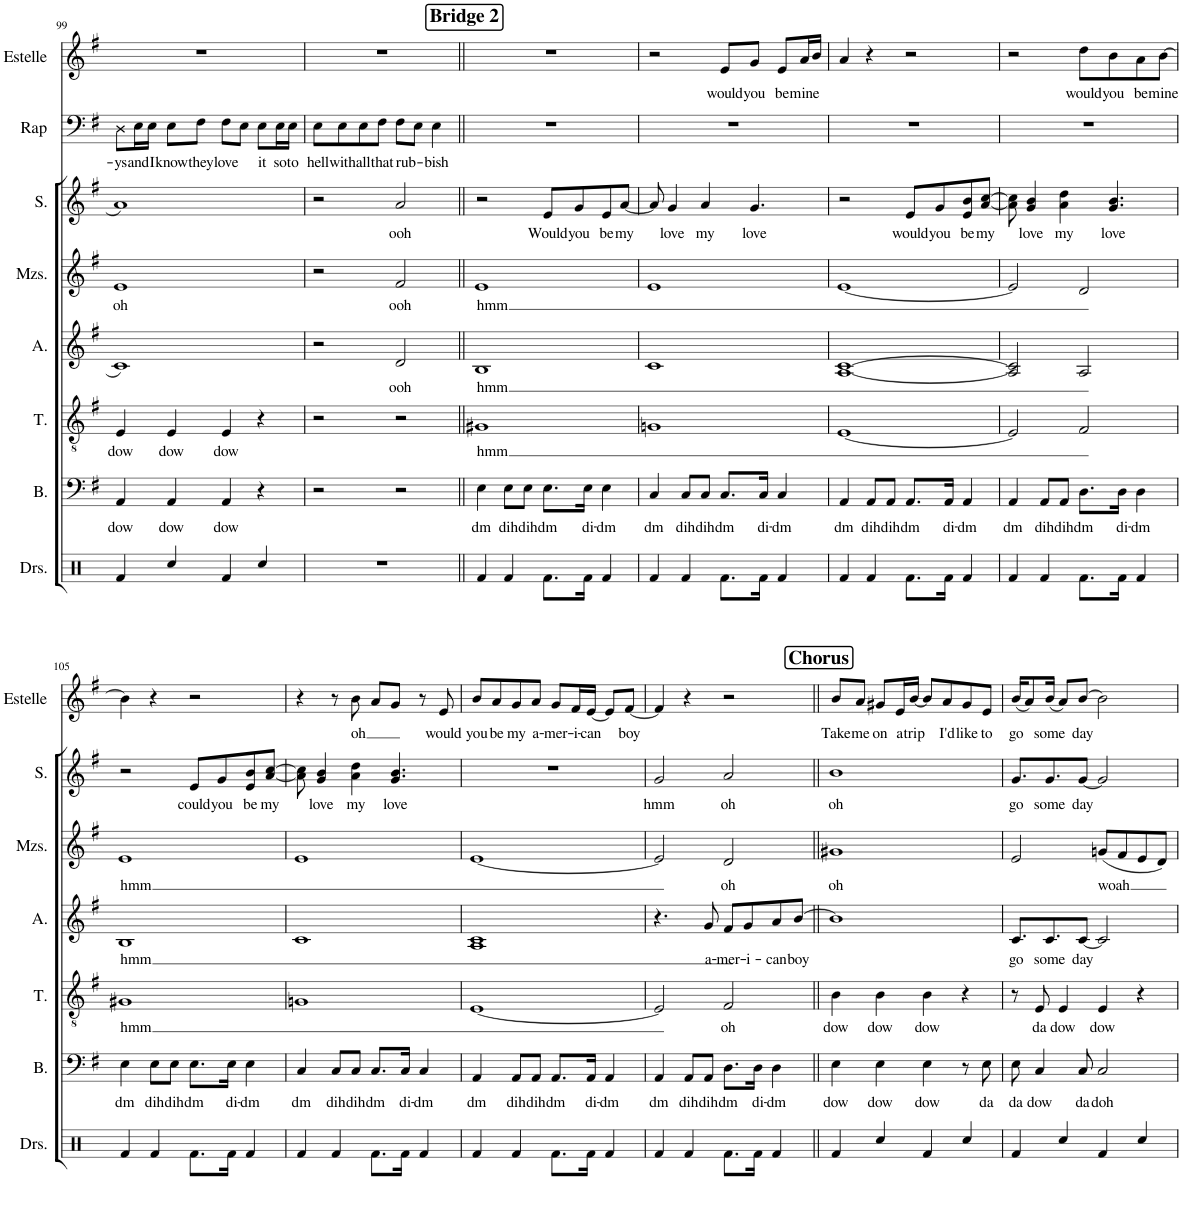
**kern	**text	**kern	**text	**kern	**text	**kern	**text	**kern	**text	**kern	**text	**kern	**text
*part7	*part7	*part6	*part6	*part5	*part5	*part4	*part4	*part3	*part3	*part2	*part2	*part1	*part1
*staff7	*staff7	*staff6	*staff6	*staff5	*staff5	*staff4	*staff4	*staff3	*staff3	*staff2	*staff2	*staff1	*staff1
*I"Bass	*	*I"Tenor	*	*I"Alto	*	*I"Mezzo-soprano	*	*I"Soprano	*	*I"Rap	*	*I"Estelle	*
*I'B.	*	*I'T.	*	*I'A.	*	*I'Mzs.	*	*I'S.	*	*I'Rap	*	*I'Estelle	*
!!LO:PB:g=z
*clefF4	*	*clefGv2	*	*clefG2	*	*clefG2	*	*clefG2	*	*clefF4	*	*clefG2	*
*k[f#]	*	*k[f#]	*	*k[f#]	*	*k[f#]	*	*k[f#]	*	*k[f#]	*	*k[f#]	*
*M4/4	*	*M4/4	*	*M4/4	*	*M4/4	*	*M4/4	*	*M4/4	*	*M4/4	*
=99	=99	=99	=99	=99	=99	=99	=99	=99	=99	=99	=99	=99	=99
!	!LO:LY:b	!	!LO:LY:b	!	!	!	!LO:LY:b	!	!	!	!LO:LY:b	!	!
4AA/	dow	4E/	dow	1c	.	1e	oh	1a	.	8D\L	-ys	1r	.
!	!	!	!	!	!	!	!	!	!	!	!LO:LY:b	!	!
.	.	.	.	.	.	.	.	.	.	16E\L	and	.	.
!	!	!	!	!	!	!	!	!	!	!	!LO:LY:b	!	!
.	.	.	.	.	.	.	.	.	.	16E\JJ	I	.	.
!	!LO:LY:b	!	!LO:LY:b	!	!	!	!	!	!	!	!LO:LY:b	!	!
4AA/	dow	4E/	dow	.	.	.	.	.	.	8E\L	know	.	.
!	!	!	!	!	!	!	!	!	!	!	!LO:LY:b	!	!
.	.	.	.	.	.	.	.	.	.	8F#\J	they	.	.
!	!LO:LY:b	!	!LO:LY:b	!	!	!	!	!	!	!	!LO:LY:b	!	!
4AA/	dow	4E/	dow	.	.	.	.	.	.	8F#\L	love	.	.
.	.	.	.	.	.	.	.	.	.	8E\J	.	.	.
!	!	!	!	!	!	!	!	!	!	!	!LO:LY:b	!	!
4r	.	4r	.	.	.	.	.	.	.	8E\L	it	.	.
!	!	!	!	!	!	!	!	!	!	!	!LO:LY:b	!	!
.	.	.	.	.	.	.	.	.	.	16E\L	so	.	.
!	!	!	!	!	!	!	!	!	!	!	!LO:LY:b	!	!
.	.	.	.	.	.	.	.	.	.	16E\JJ	to	.	.
=100	=100	=100	=100	=100	=100	=100	=100	=100	=100	=100	=100	=100	=100
!	!	!	!	!	!	!	!	!	!	!	!LO:LY:b	!	!
2r	.	2r	.	2r	.	2r	.	2r	.	8E\L	hell	1r	.
!	!	!	!	!	!	!	!	!	!	!	!LO:LY:b	!	!
.	.	.	.	.	.	.	.	.	.	8E\	with	.	.
!	!	!	!	!	!	!	!	!	!	!	!LO:LY:b	!	!
.	.	.	.	.	.	.	.	.	.	8E\	all	.	.
!	!	!	!	!	!	!	!	!	!	!	!LO:LY:b	!	!
.	.	.	.	.	.	.	.	.	.	8F#\J	that	.	.
!	!	!	!	!	!LO:LY:b	!	!LO:LY:b	!	!LO:LY:b	!	!LO:LY:b	!	!
2r	.	2r	.	2d/	ooh	2f#/	ooh	2a/	ooh	8F#\L	rub-	.	.
.	.	.	.	.	.	.	.	.	.	8E\J	.	.	.
!	!	!	!	!	!	!	!	!	!	!	!LO:LY:b	!	!
.	.	.	.	.	.	.	.	.	.	4E\	-bish	.	.
!!LO:REH:place=s1:a:B:cj:fs=14:t=Bridge 2
=101||	=101||	=101||	=101||	=101||	=101||	=101||	=101||	=101||	=101||	=101||	=101||	=101||	=101||
!	!LO:LY:b	!	!LO:LY:b	!	!LO:LY:b	!	!LO:LY:b	!	!	!	!	!	!
4E\	dm	1G#X	hmm	1B	hmm	1e	hmm	2r	.	1r	.	1r	.
!	!LO:LY:b	!	!	!	!	!	!	!	!	!	!	!	!
8E\L	dih	.	.	.	.	.	.	.	.	.	.	.	.
!	!LO:LY:b	!	!	!	!	!	!	!	!	!	!	!	!
8E\J	dih	.	.	.	.	.	.	.	.	.	.	.	.
!	!LO:LY:b	!	!	!	!	!	!	!	!LO:LY:b	!	!	!	!
8.E\L	dm	.	.	.	.	.	.	8e/L	Would	.	.	.	.
!	!	!	!	!	!	!	!	!	!LO:LY:b	!	!	!	!
.	.	.	.	.	.	.	.	8g/	you	.	.	.	.
!	!LO:LY:b	!	!	!	!	!	!	!	!	!	!	!	!
16E\Jk	di-	.	.	.	.	.	.	.	.	.	.	.	.
!	!LO:LY:b	!	!	!	!	!	!	!	!LO:LY:b	!	!	!	!
4E\	-dm	.	.	.	.	.	.	8e/	be	.	.	.	.
!	!	!	!	!	!	!	!	!	!LO:LY:b	!	!	!	!
.	.	.	.	.	.	.	.	[8a/J	my	.	.	.	.
=102	=102	=102	=102	=102	=102	=102	=102	=102	=102	=102	=102	=102	=102
!	!LO:LY:b	!	!	!	!	!	!	!	!	!	!	!	!
4C/	dm	1Gn	.	1c	.	1e	.	8a/]	.	1r	.	2r	.
!	!	!	!	!	!	!	!	!	!LO:LY:b	!	!	!	!
.	.	.	.	.	.	.	.	4g/	love	.	.	.	.
!	!LO:LY:b	!	!	!	!	!	!	!	!	!	!	!	!
8C/L	dih	.	.	.	.	.	.	.	.	.	.	.	.
!	!LO:LY:b	!	!	!	!	!	!	!	!LO:LY:b	!	!	!	!
8C/J	dih	.	.	.	.	.	.	4a/	my	.	.	.	.
!	!LO:LY:b	!	!	!	!	!	!	!	!	!	!	!	!LO:LY:b
8.C/L	dm	.	.	.	.	.	.	.	.	.	.	8e/L	would
!	!	!	!	!	!	!	!	!	!LO:LY:b	!	!	!	!LO:LY:b
.	.	.	.	.	.	.	.	4.g/	love	.	.	8g/J	you
!	!LO:LY:b	!	!	!	!	!	!	!	!	!	!	!	!
16C/Jk	di-	.	.	.	.	.	.	.	.	.	.	.	.
!	!LO:LY:b	!	!	!	!	!	!	!	!	!	!	!	!LO:LY:b
4C/	-dm	.	.	.	.	.	.	.	.	.	.	8e/L	be
!	!	!	!	!	!	!	!	!	!	!	!	!	!LO:LY:b
.	.	.	.	.	.	.	.	.	.	.	.	16a/L	mine
.	.	.	.	.	.	.	.	.	.	.	.	16b/JJ	.
=103	=103	=103	=103	=103	=103	=103	=103	=103	=103	=103	=103	=103	=103
!	!LO:LY:b	!	!	!	!	!	!	!	!	!	!	!	!
4AA/	dm	[1E	.	[1A [1c	.	[1e	.	2r	.	1r	.	4a/	.
!	!LO:LY:b	!	!	!	!	!	!	!	!	!	!	!	!
8AA/L	dih	.	.	.	.	.	.	.	.	.	.	4r	.
!	!LO:LY:b	!	!	!	!	!	!	!	!	!	!	!	!
8AA/J	dih	.	.	.	.	.	.	.	.	.	.	.	.
!	!LO:LY:b	!	!	!	!	!	!	!	!LO:LY:b	!	!	!	!
8.AA/L	dm	.	.	.	.	.	.	8e/L	would	.	.	2r	.
!	!	!	!	!	!	!	!	!	!LO:LY:b	!	!	!	!
.	.	.	.	.	.	.	.	8g/	you	.	.	.	.
!	!LO:LY:b	!	!	!	!	!	!	!	!	!	!	!	!
16AA/Jk	di-	.	.	.	.	.	.	.	.	.	.	.	.
!	!LO:LY:b	!	!	!	!	!	!	!	!LO:LY:b	!	!	!	!
4AA/	-dm	.	.	.	.	.	.	8e/ 8b/	be	.	.	.	.
!	!	!	!	!	!	!	!	!	!LO:LY:b	!	!	!	!
.	.	.	.	.	.	.	.	[8a/ [8cc/J	my	.	.	.	.
=104	=104	=104	=104	=104	=104	=104	=104	=104	=104	=104	=104	=104	=104
!	!LO:LY:b	!	!	!	!	!	!	!	!	!	!	!	!
4AA/	dm	2E/]	.	2A/] 2c/]	.	2e/]	.	8a\] 8cc\]	.	1r	.	2r	.
!	!	!	!	!	!	!	!	!	!LO:LY:b	!	!	!	!
.	.	.	.	.	.	.	.	4g/ 4b/	love	.	.	.	.
!	!LO:LY:b	!	!	!	!	!	!	!	!	!	!	!	!
8AA/L	dih	.	.	.	.	.	.	.	.	.	.	.	.
!	!LO:LY:b	!	!	!	!	!	!	!	!LO:LY:b	!	!	!	!
8AA/J	dih	.	.	.	.	.	.	4a\ 4dd\	my	.	.	.	.
!	!LO:LY:b	!	!	!	!	!	!	!	!	!	!	!	!LO:LY:b
8.D\L	dm	2F#/	.	2A/	.	2d/	.	.	.	.	.	8dd\L	would
!	!	!	!	!	!	!	!	!	!LO:LY:b	!	!	!	!LO:LY:b
.	.	.	.	.	.	.	.	4.g/ 4.b/	love	.	.	8b\	you
!	!LO:LY:b	!	!	!	!	!	!	!	!	!	!	!	!
16D\Jk	di-	.	.	.	.	.	.	.	.	.	.	.	.
!	!LO:LY:b	!	!	!	!	!	!	!	!	!	!	!	!LO:LY:b
4D\	-dm	.	.	.	.	.	.	.	.	.	.	8a\	be
!	!	!	!	!	!	!	!	!	!	!	!	!	!LO:LY:b
.	.	.	.	.	.	.	.	.	.	.	.	[8b\J	mine
!!LO:LB:g=z
=105	=105	=105	=105	=105	=105	=105	=105	=105	=105	=105	=105	=105	=105
!	!LO:LY:b	!	!LO:LY:b	!	!LO:LY:b	!	!LO:LY:b	!	!	!	!	!	!
4E\	dm	1G#X	hmm	1B	hmm	1e	hmm	2r	.	1r	.	4b\]	.
!	!LO:LY:b	!	!	!	!	!	!	!	!	!	!	!	!
8E\L	dih	.	.	.	.	.	.	.	.	.	.	4r	.
!	!LO:LY:b	!	!	!	!	!	!	!	!	!	!	!	!
8E\J	dih	.	.	.	.	.	.	.	.	.	.	.	.
!	!LO:LY:b	!	!	!	!	!	!	!	!LO:LY:b	!	!	!	!
8.E\L	dm	.	.	.	.	.	.	8e/L	could	.	.	2r	.
!	!	!	!	!	!	!	!	!	!LO:LY:b	!	!	!	!
.	.	.	.	.	.	.	.	8g/	you	.	.	.	.
!	!LO:LY:b	!	!	!	!	!	!	!	!	!	!	!	!
16E\Jk	di-	.	.	.	.	.	.	.	.	.	.	.	.
!	!LO:LY:b	!	!	!	!	!	!	!	!LO:LY:b	!	!	!	!
4E\	-dm	.	.	.	.	.	.	8e/ 8b/	be	.	.	.	.
!	!	!	!	!	!	!	!	!	!LO:LY:b	!	!	!	!
.	.	.	.	.	.	.	.	[8a/ [8cc/J	my	.	.	.	.
=106	=106	=106	=106	=106	=106	=106	=106	=106	=106	=106	=106	=106	=106
!	!LO:LY:b	!	!	!	!	!	!	!	!	!	!	!	!
4C/	dm	1Gn	.	1c	.	1e	.	8a\] 8cc\]	.	1r	.	4r	.
!	!	!	!	!	!	!	!	!	!LO:LY:b	!	!	!	!
.	.	.	.	.	.	.	.	4g/ 4b/	love	.	.	.	.
!	!LO:LY:b	!	!	!	!	!	!	!	!	!	!	!	!
8C/L	dih	.	.	.	.	.	.	.	.	.	.	8r	.
!	!LO:LY:b	!	!	!	!	!	!	!	!LO:LY:b	!	!	!	!LO:LY:b
8C/J	dih	.	.	.	.	.	.	4a\ 4dd\	my	.	.	8b\	oh
!	!LO:LY:b	!	!	!	!	!	!	!	!	!	!	!	!
8.C/L	dm	.	.	.	.	.	.	.	.	.	.	8a/L	.
!	!	!	!	!	!	!	!	!	!LO:LY:b	!	!	!	!
.	.	.	.	.	.	.	.	4.g/ 4.b/	love	.	.	8g/J	.
!	!LO:LY:b	!	!	!	!	!	!	!	!	!	!	!	!
16C/Jk	di-	.	.	.	.	.	.	.	.	.	.	.	.
!	!LO:LY:b	!	!	!	!	!	!	!	!	!	!	!	!
4C/	-dm	.	.	.	.	.	.	.	.	.	.	8r	.
!	!	!	!	!	!	!	!	!	!	!	!	!	!LO:LY:b
.	.	.	.	.	.	.	.	.	.	.	.	8e/	would
=107	=107	=107	=107	=107	=107	=107	=107	=107	=107	=107	=107	=107	=107
!	!LO:LY:b	!	!	!	!	!	!	!	!	!	!	!	!LO:LY:b
4AA/	dm	[1E	.	1A 1c	.	[1e	.	1r	.	1r	.	8b/L	you
!	!	!	!	!	!	!	!	!	!	!	!	!	!LO:LY:b
.	.	.	.	.	.	.	.	.	.	.	.	8a/	be
!	!LO:LY:b	!	!	!	!	!	!	!	!	!	!	!	!LO:LY:b
8AA/L	dih	.	.	.	.	.	.	.	.	.	.	8g/	my
!	!LO:LY:b	!	!	!	!	!	!	!	!	!	!	!	!LO:LY:b
8AA/J	dih	.	.	.	.	.	.	.	.	.	.	8a/J	a-
!	!LO:LY:b	!	!	!	!	!	!	!	!	!	!	!	!LO:LY:b
8.AA/L	dm	.	.	.	.	.	.	.	.	.	.	8g/L	-mer-
!	!	!	!	!	!	!	!	!	!	!	!	!	!LO:LY:b
.	.	.	.	.	.	.	.	.	.	.	.	16f#/L	-i-
!	!LO:LY:b	!	!	!	!	!	!	!	!	!	!	!	!LO:LY:b
16AA/Jk	di-	.	.	.	.	.	.	.	.	.	.	[16e/JJ	-can
!	!LO:LY:b	!	!	!	!	!	!	!	!	!	!	!	!
4AA/	-dm	.	.	.	.	.	.	.	.	.	.	8e/L]	.
!	!	!	!	!	!	!	!	!	!	!	!	!	!LO:LY:b
.	.	.	.	.	.	.	.	.	.	.	.	[8f#/J	boy
=108	=108	=108	=108	=108	=108	=108	=108	=108	=108	=108	=108	=108	=108
!	!LO:LY:b	!	!	!	!	!	!	!	!LO:LY:b	!	!	!	!
4AA/	dm	2E/]	.	4.r	.	2e/]	.	2g/	hmm	1r	.	4f#/]	.
!	!LO:LY:b	!	!	!	!	!	!	!	!	!	!	!	!
8AA/L	dih	.	.	.	.	.	.	.	.	.	.	4r	.
!	!LO:LY:b	!	!	!	!LO:LY:b	!	!	!	!	!	!	!	!
8AA/J	dih	.	.	8g/	a-	.	.	.	.	.	.	.	.
!	!LO:LY:b	!	!LO:LY:b	!	!LO:LY:b	!	!LO:LY:b	!	!LO:LY:b	!	!	!	!
8.D\L	dm	2F#/	oh	8f#/L	-mer-	2d/	oh	2a/	oh	.	.	2r	.
!	!	!	!	!	!LO:LY:b	!	!	!	!	!	!	!	!
.	.	.	.	8g/	-i-	.	.	.	.	.	.	.	.
!	!LO:LY:b	!	!	!	!	!	!	!	!	!	!	!	!
16D\Jk	di-	.	.	.	.	.	.	.	.	.	.	.	.
!	!LO:LY:b	!	!	!	!LO:LY:b	!	!	!	!	!	!	!	!
4D\	-dm	.	.	8a/	-can	.	.	.	.	.	.	.	.
!	!	!	!	!	!LO:LY:b	!	!	!	!	!	!	!	!
.	.	.	.	[8b/J	boy	.	.	.	.	.	.	.	.
!!LO:REH:place=s1:a:B:cj:fs=14:t=Chorus
=109||	=109||	=109||	=109||	=109||	=109||	=109||	=109||	=109||	=109||	=109||	=109||	=109||	=109||
!	!LO:LY:b	!	!LO:LY:b	!	!	!	!LO:LY:b	!	!LO:LY:b	!	!	!	!LO:LY:b
4E\	dow	4B\	dow	1b]	.	1g#X	oh	1b	oh	1r	.	8b/L	Take
!	!	!	!	!	!	!	!	!	!	!	!	!	!LO:LY:b
.	.	.	.	.	.	.	.	.	.	.	.	8a/J	me
!	!LO:LY:b	!	!LO:LY:b	!	!	!	!	!	!	!	!	!	!LO:LY:b
4E\	dow	4B\	dow	.	.	.	.	.	.	.	.	8g#X/L	on
!	!	!	!	!	!	!	!	!	!	!	!	!	!LO:LY:b
.	.	.	.	.	.	.	.	.	.	.	.	16e/L	a
!	!	!	!	!	!	!	!	!	!	!	!	!	!LO:LY:b
.	.	.	.	.	.	.	.	.	.	.	.	[16b/JJ	trip
!	!LO:LY:b	!	!LO:LY:b	!	!	!	!	!	!	!	!	!	!
4E\	dow	4B\	dow	.	.	.	.	.	.	.	.	8b/L]	.
!	!	!	!	!	!	!	!	!	!	!	!	!	!LO:LY:b
.	.	.	.	.	.	.	.	.	.	.	.	8a/	I'd
!	!	!	!	!	!	!	!	!	!	!	!	!	!LO:LY:b
8r	.	4r	.	.	.	.	.	.	.	.	.	8g#/	like
!	!LO:LY:b	!	!	!	!	!	!	!	!	!	!	!	!LO:LY:b
8E\	da	.	.	.	.	.	.	.	.	.	.	8e/J	to
=110	=110	=110	=110	=110	=110	=110	=110	=110	=110	=110	=110	=110	=110
!	!LO:LY:b	!	!	!	!LO:LY:b	!	!	!	!LO:LY:b	!	!	!	!LO:LY:b
8E\	da	8r	.	8.c/L	go	2e/	.	8.g/L	go	1r	.	(16b/KL	go
.	.	.	.	.	.	.	.	.	.	.	.	8a/)	.
!	!LO:LY:b	!	!LO:LY:b	!	!	!	!	!	!	!	!	!	!
4C/	dow	8E/	da	.	.	.	.	.	.	.	.	.	.
!	!	!	!	!	!LO:LY:b	!	!	!	!LO:LY:b	!	!	!	!LO:LY:b
.	.	.	.	8.c/	some	.	.	8.g/	some	.	.	(16b/Jk	some
!	!	!	!LO:LY:b	!	!	!	!	!	!	!	!	!	!
.	.	4E/	dow	.	.	.	.	.	.	.	.	8a/L)	.
!	!LO:LY:b	!	!	!	!LO:LY:b	!	!	!	!LO:LY:b	!	!	!	!LO:LY:b
8C/	da	.	.	[8c/J	day	.	.	[8g/J	day	.	.	[8b/J	day
!	!LO:LY:b	!	!LO:LY:b	!	!	!	!LO:LY:b	!	!	!	!	!	!
2C/	doh	4E/	dow	2c/]	.	(8gn/L	woah	2g/]	.	.	.	2b\]	.
.	.	.	.	.	.	8f#/	.	.	.	.	.	.	.
.	.	4r	.	.	.	8e/	.	.	.	.	.	.	.
.	.	.	.	.	.	8d/J)	.	.	.	.	.	.	.
=	=	=	=	=	=	=	=	=	=	=	=	=	=
*-	*-	*-	*-	*-	*-	*-	*-	*-	*-	*-	*-	*-	*-
